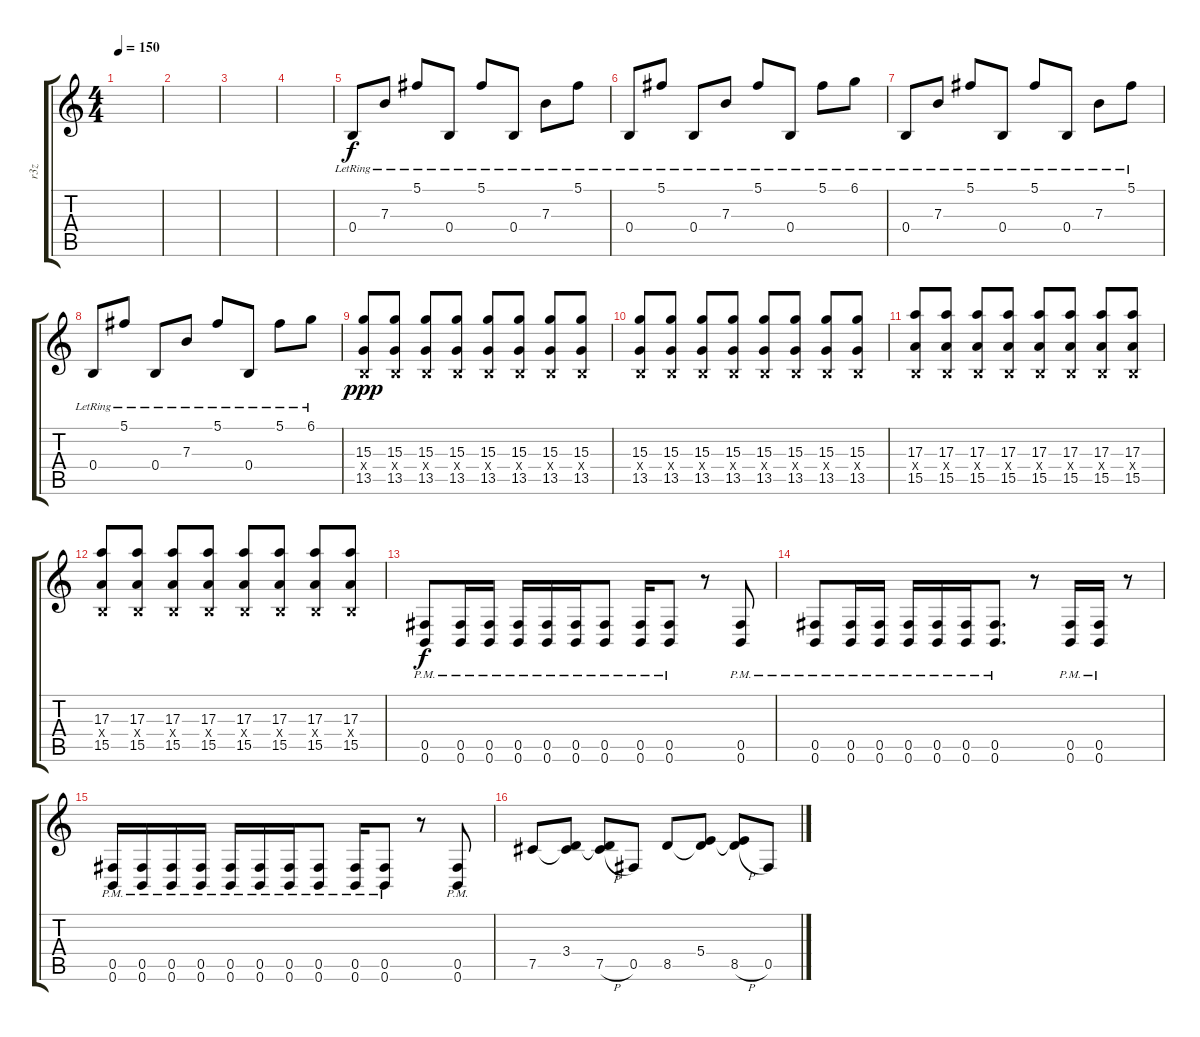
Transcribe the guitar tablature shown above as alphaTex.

\track ("r3z" "r3z") {instrument overdrivenguitar}
\staff {score tabs}
\tuning (Db4 Ab3 E3 B2 Gb2 B1) {hide}
\ts (4 4)
\tempo 150
\clef g2
\ks c
|
|
|
|
0.4{lr}.8{instrument electricguitarjazz} 7.3{lr}.8 5.1{lr}.8 0.4{lr}.8 5.1{lr}.8 0.4{lr}.8 7.3{lr}.8 5.1{lr}.8 |
0.4{lr}.8 5.1{lr}.8 0.4{lr}.8 7.3{lr}.8 5.1{lr}.8 0.4{lr}.8 5.1{lr}.8 6.1{lr}.8 |
0.4{lr}.8{instrument electricguitarjazz} 7.3{lr}.8 5.1{lr}.8 0.4{lr}.8 5.1{lr}.8 0.4{lr}.8 7.3{lr}.8 5.1{lr}.8 |
0.4{lr}.8 5.1{lr}.8 0.4{lr}.8 7.3{lr}.8 5.1{lr}.8 0.4{lr}.8 5.1{lr}.8 6.1{lr}.8 |
(15.3 0.4{x} 13.5).8{dy ppp} (15.3 0.4{x} 13.5).8 (15.3 0.4{x} 13.5).8 (15.3 0.4{x} 13.5).8 (15.3 0.4{x} 13.5).8 (15.3 0.4{x} 13.5).8 (15.3 0.4{x} 13.5).8 (15.3 0.4{x} 13.5).8 |
(15.3 0.4{x} 13.5).8 (15.3 0.4{x} 13.5).8 (15.3 0.4{x} 13.5).8 (15.3 0.4{x} 13.5).8 (15.3 0.4{x} 13.5).8 (15.3 0.4{x} 13.5).8 (15.3 0.4{x} 13.5).8 (15.3 0.4{x} 13.5).8 |
(17.3 0.4{x} 15.5).8 (17.3 0.4{x} 15.5).8 (17.3 0.4{x} 15.5).8 (17.3 0.4{x} 15.5).8 (17.3 0.4{x} 15.5).8 (17.3 0.4{x} 15.5).8 (17.3 0.4{x} 15.5).8 (17.3 0.4{x} 15.5).8 |
(17.3 0.4{x} 15.5).8 (17.3 0.4{x} 15.5).8 (17.3 0.4{x} 15.5).8 (17.3 0.4{x} 15.5).8 (17.3 0.4{x} 15.5).8 (17.3 0.4{x} 15.5).8 (17.3 0.4{x} 15.5).8 (17.3 0.4{x} 15.5).8 |
(0.5{pm} 0.6{pm}).8{dy f instrument distortionguitar} (0.5{pm} 0.6{pm}).16 (0.5{pm} 0.6{pm}).16 (0.5{pm} 0.6{pm}).16 (0.5{pm} 0.6{pm}).16 (0.5{pm} 0.6{pm}).16 (0.5{pm} 0.6{pm}).8 (0.5{pm} 0.6{pm}).16 (0.5{pm} 0.6{pm}).8 r.8 (0.5{pm} 0.6{pm}).8 |
(0.5{pm} 0.6{pm}).8 (0.5{pm} 0.6{pm}).16 (0.5{pm} 0.6{pm}).16 (0.5{pm} 0.6{pm}).16 (0.5{pm} 0.6{pm}).16 (0.5{pm} 0.6{pm}).16 (0.5{pm} 0.6{pm}).8{d} r.8 (0.5{pm} 0.6{pm}).16 (0.5{pm} 0.6{pm}).16 r.8 |
(0.5{pm} 0.6{pm}).16 (0.5{pm} 0.6{pm}).16 (0.5{pm} 0.6{pm}).16 (0.5{pm} 0.6{pm}).16 (0.5{pm} 0.6{pm}).16 (0.5{pm} 0.6{pm}).16 (0.5{pm} 0.6{pm}).16 (0.5{pm} 0.6{pm}).8 (0.5{pm} 0.6{pm}).16 (0.5{pm} 0.6{pm}).8 r.8 (0.5{pm} 0.6{pm}).8 |
7.5.8 (3.4 7.5{t}).8 (3.4{t} 7.5{h}).8 0.5.8 8.5.8 (5.4 8.5{t}).8 (5.4{t} 8.5{h}).8 0.5.8
